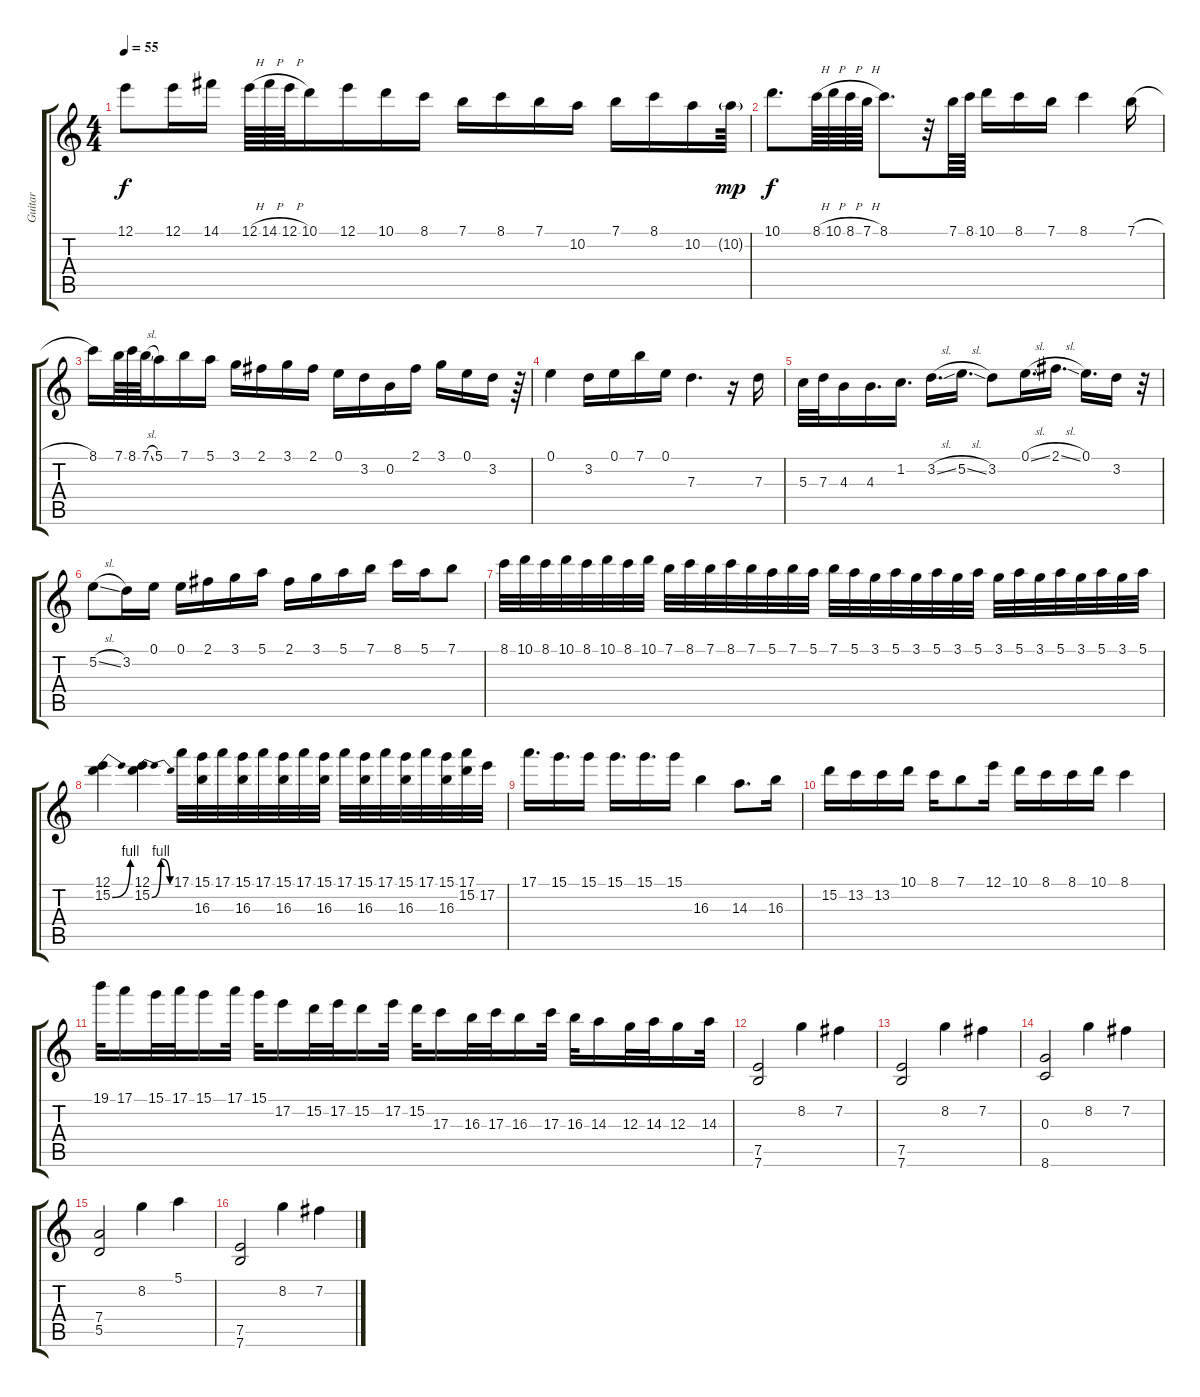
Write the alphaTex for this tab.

\track ("Guitar" "Guitar") {instrument distortionguitar}
\staff {score tabs}
\tuning (E4 B3 G3 D3 A2 E2) {hide}
\ts (4 4)
\tempo 55
\clef g2
\ks c
12.1.8{dy f} 12.1.16 14.1.16 12.1{h}.64 14.1{h}.64 12.1{h}.64 10.1.16 12.1.16 10.1.16 8.1.16 7.1.16 8.1.16 7.1.16 10.2.16 7.1.16 8.1.16 10.2.16 10.2{g}.64{dy mp} |
10.1.8{d dy f} 8.1{h}.64 10.1{h}.64 8.1{h}.64 7.1{h}.64 8.1.8{d} r.32 7.1.64 8.1.64 10.1.16 8.1.16 7.1.16 8.1.4 7.1{h}.16 |
8.1.16 7.1.64 8.1.64 7.1{sl}.64 5.1.16 7.1.16 5.1.16 3.1.16 2.1.16 3.1.16 2.1.16 0.1.16 3.2.16 0.2.16 2.1.16 3.1.16 0.1.16 3.2.16 r.64 |
0.1.4 3.2.16 0.1.16 7.1.16 0.1.16 7.3.4{d} r.16 7.3.16 |
5.3.32 7.3.32 4.3.16 4.3.16{d} 1.2.16{d} 3.2{sl}.16{d} 5.2{sl}.16{d} 3.2.8 0.1{sl}.16{d} 2.1{sl}.16{d} 0.1.16{d} 3.2.16 r.32 |
5.2{sl}.8 3.2.16 0.1.16 0.1.16 2.1.16 3.1.16 5.1.16 2.1.16 3.1.16 5.1.16 7.1.16 8.1.16 5.1.16 7.1.8 |
8.1.32 10.1.32 8.1.32 10.1.32 8.1.32 10.1.32 8.1.32 10.1.32 7.1.32 8.1.32 7.1.32 8.1.32 7.1.32 5.1.32 7.1.32 5.1.32 7.1.32 5.1.32 3.1.32 5.1.32 3.1.32 5.1.32 3.1.32 5.1.32 3.1.32 5.1.32 3.1.32 5.1.32 3.1.32 5.1.32 3.1.32 5.1.32 |
(12.1 15.2{be (bend 0 0 60 4)}).4 (12.1 15.2{be (bendrelease 0 0 10 4 20 4 60 0)}).4 17.1.32 (15.1 16.3).32 17.1.32 (15.1 16.3).32 17.1.32 (15.1 16.3).32 17.1.32 (15.1 16.3).32 17.1.32 (15.1 16.3).32 17.1.32 (15.1 16.3).32 17.1.32 (15.1 16.3).32 (17.1 15.2).32 17.2.32 |
17.1.16{d} 15.1.16{d} 15.1.16 15.1.16{d} 15.1.16{d} 15.1.16 16.3.4 14.3.8{d} 16.3.16 |
15.2.16 13.2.16 13.2.16 10.1.16 8.1.16 7.1.8 12.1.16 10.1.16 8.1.16 8.1.16 10.1.16 8.1.4 |
19.1.32 17.1.16 15.1.32 17.1.32 15.1.16 17.1.32 15.1.32 17.2.16 15.2.32 17.2.32 15.2.16 17.2.32 15.2.32 17.3.16 16.3.32 17.3.32 16.3.16 17.3.32 16.3.32 14.3.16 12.3.32 14.3.32 12.3.16 14.3.32 |
(7.5 7.6).2 8.2.4 7.2.4 |
(7.5 7.6).2 8.2.4 7.2.4 |
(0.3 8.6).2 8.2.4 7.2.4 |
(7.4 5.5).2 8.2.4 5.1.4 |
(7.5 7.6).2 8.2.4 7.2.4
